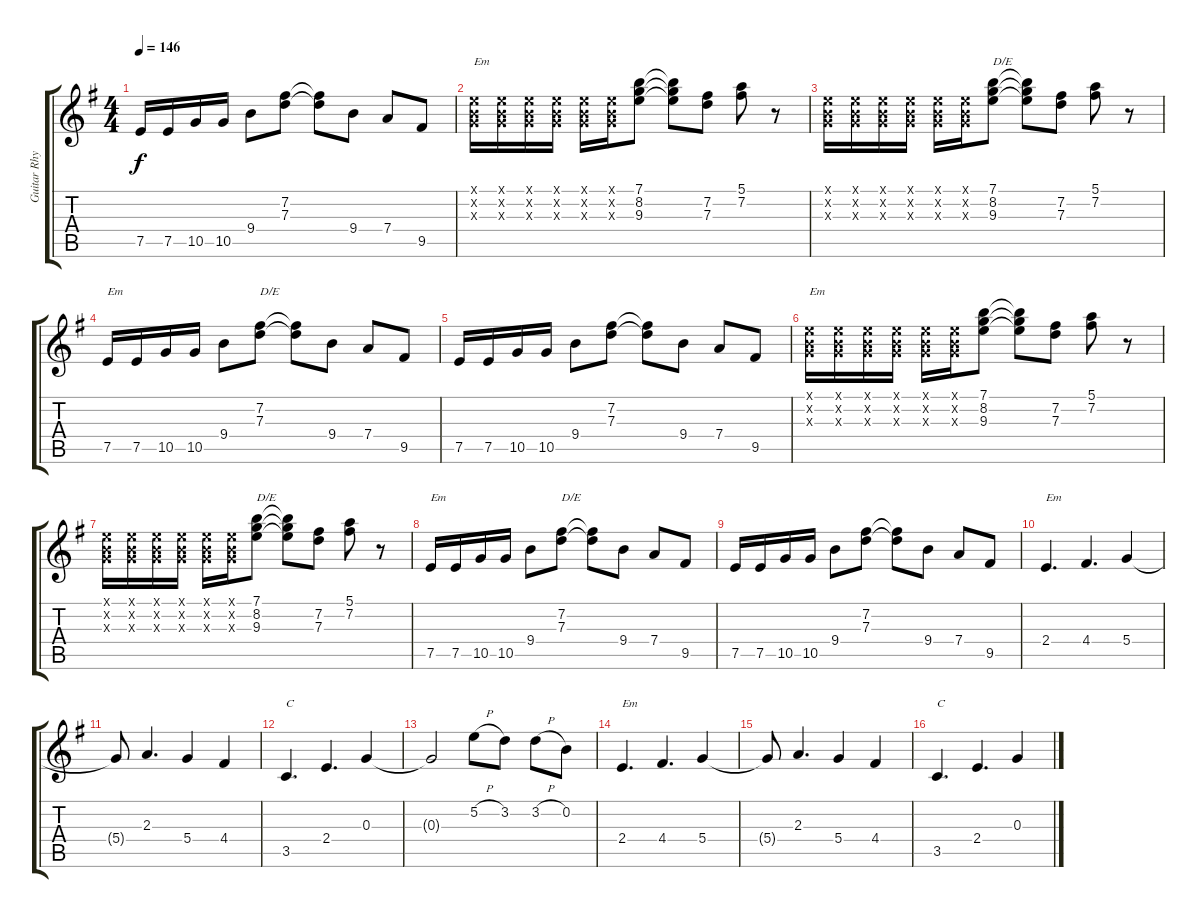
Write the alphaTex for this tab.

\track ("Guitar Rhythm 4" "Guitar Rhy") {instrument overdrivenguitar}
\staff {score tabs}
\tuning (E4 B3 G3 D3 A2 E2) {hide}
\ts (4 4)
\tempo 146
\clef g2
\ks g
7.5.16{dy f} 7.5.16 10.5.16 10.5.16 9.4.8 (7.2 7.3).8 (7.2{t} 7.3{t}).8 9.4.8 7.4.8 9.5.8 |
(0.1{x} 0.2{x} 0.3{x}).16{txt "Em"} (0.1{x} 0.2{x} 0.3{x}).16 (0.1{x} 0.2{x} 0.3{x}).16 (0.1{x} 0.2{x} 0.3{x}).16 (0.1{x} 0.2{x} 0.3{x}).16 (0.1{x} 0.2{x} 0.3{x}).16 (7.1 8.2 9.3).8 (7.1{t} 8.2{t} 9.3{t}).8 (7.2 7.3).8 (5.1 7.2).8 r.8 |
(0.1{x} 0.2{x} 0.3{x}).16 (0.1{x} 0.2{x} 0.3{x}).16 (0.1{x} 0.2{x} 0.3{x}).16 (0.1{x} 0.2{x} 0.3{x}).16 (0.1{x} 0.2{x} 0.3{x}).16 (0.1{x} 0.2{x} 0.3{x}).16 (7.1 8.2 9.3).8{txt "D/E"} (7.1{t} 8.2{t} 9.3{t}).8 (7.2 7.3).8 (5.1 7.2).8 r.8 |
7.5.16{txt "Em"} 7.5.16 10.5.16 10.5.16 9.4.8 (7.2 7.3).8{txt "D/E"} (7.2{t} 7.3{t}).8 9.4.8 7.4.8 9.5.8 |
7.5.16 7.5.16 10.5.16 10.5.16 9.4.8 (7.2 7.3).8 (7.2{t} 7.3{t}).8 9.4.8 7.4.8 9.5.8 |
(0.1{x} 0.2{x} 0.3{x}).16{txt "Em"} (0.1{x} 0.2{x} 0.3{x}).16 (0.1{x} 0.2{x} 0.3{x}).16 (0.1{x} 0.2{x} 0.3{x}).16 (0.1{x} 0.2{x} 0.3{x}).16 (0.1{x} 0.2{x} 0.3{x}).16 (7.1 8.2 9.3).8 (7.1{t} 8.2{t} 9.3{t}).8 (7.2 7.3).8 (5.1 7.2).8 r.8 |
(0.1{x} 0.2{x} 0.3{x}).16 (0.1{x} 0.2{x} 0.3{x}).16 (0.1{x} 0.2{x} 0.3{x}).16 (0.1{x} 0.2{x} 0.3{x}).16 (0.1{x} 0.2{x} 0.3{x}).16 (0.1{x} 0.2{x} 0.3{x}).16 (7.1 8.2 9.3).8{txt "D/E"} (7.1{t} 8.2{t} 9.3{t}).8 (7.2 7.3).8 (5.1 7.2).8 r.8 |
7.5.16{txt "Em"} 7.5.16 10.5.16 10.5.16 9.4.8 (7.2 7.3).8{txt "D/E"} (7.2{t} 7.3{t}).8 9.4.8 7.4.8 9.5.8 |
7.5.16 7.5.16 10.5.16 10.5.16 9.4.8 (7.2 7.3).8 (7.2{t} 7.3{t}).8 9.4.8 7.4.8 9.5.8 |
2.4.4{d txt "Em"} 4.4.4{d} 5.4.4 |
5.4{t}.8 2.3.4{d} 5.4.4 4.4.4 |
3.5.4{d txt "C"} 2.4.4{d} 0.3.4 |
0.3{t}.2 5.2{h}.8 3.2.8 3.2{h}.8 0.2.8 |
2.4.4{d txt "Em"} 4.4.4{d} 5.4.4 |
5.4{t}.8 2.3.4{d} 5.4.4 4.4.4 |
3.5.4{d txt "C"} 2.4.4{d} 0.3.4
